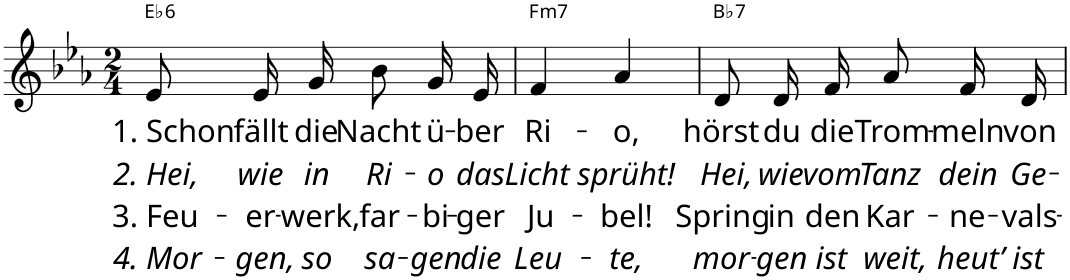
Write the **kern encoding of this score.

**kern	**text	**text	**text	**text	**harte
*part1	*part1	*part1	*part1	*part1	*part1
*staff1	*staff1	*staff1	*staff1	*staff1	*
*I"Voice	*	*	*	*	*
*I'Voice	*	*	*	*	*
*clefG2	*	*	*	*	*
*k[b-e-a-]	*	*	*	*	*
*E-:	*	*	*	*	*
*M2/4	*	*	*	*	*
=1	=1	=1	=1	=1	=1
!	!LO:LY:b	!LO:LY:b	!LO:LY:b	!LO:LY:b	!LO:H:kt=6
8e-/L	1. Schon	2. Hei,	3. Feu-	4. Mor-	Eb:maj6
!	!LO:LY:b	!LO:LY:b	!LO:LY:b	!LO:LY:b	!
16e-/L	fällt	wie	-er-	-gen,	.
!	!LO:LY:b	!LO:LY:b	!LO:LY:b	!LO:LY:b	!
16g/JJ	die	in	-werk,	so	.
!	!LO:LY:b	!LO:LY:b	!LO:LY:b	!LO:LY:b	!
8b-/L	Nacht	Ri-	far-	sa-	.
!	!LO:LY:b	!LO:LY:b	!LO:LY:b	!LO:LY:b	!
16g/L	ü-	-o	-bi-	-gen	.
!	!LO:LY:b	!LO:LY:b	!LO:LY:b	!LO:LY:b	!
16e-/JJ	-ber	das	-ger	die	.
=2	=2	=2	=2	=2	=2
!	!LO:LY:b	!LO:LY:b	!LO:LY:b	!LO:LY:b	!LO:H:kt=m7
4f/	Ri-	Licht	Ju-	Leu-	F:min7
!	!LO:LY:b	!LO:LY:b	!LO:LY:b	!LO:LY:b	!
4a-/	-o,	sprüht!	-bel!	-te,	.
=3	=3	=3	=3	=3	=3
!	!LO:LY:b	!LO:LY:b	!LO:LY:b	!LO:LY:b	!LO:H:kt=7
8d/L	hörst	Hei,	Spring	mor-	Bb:7
!	!LO:LY:b	!LO:LY:b	!LO:LY:b	!LO:LY:b	!
16d/L	du	wie	in	-gen	.
!	!LO:LY:b	!LO:LY:b	!LO:LY:b	!LO:LY:b	!
16f/JJ	die	vom	den	ist	.
!	!LO:LY:b	!LO:LY:b	!LO:LY:b	!LO:LY:b	!
8a-/L	Trom-	Tanz	Kar-	weit,	.
!	!LO:LY:b	!LO:LY:b	!LO:LY:b	!LO:LY:b	!
16f/L	-meln	dein	-ne-	heut’	.
!	!LO:LY:b	!LO:LY:b	!LO:LY:b	!LO:LY:b	!
16d/JJ	von	Ge-	-vals-	ist	.
=	=	=	=	=	=
*-	*-	*-	*-	*-	*-
